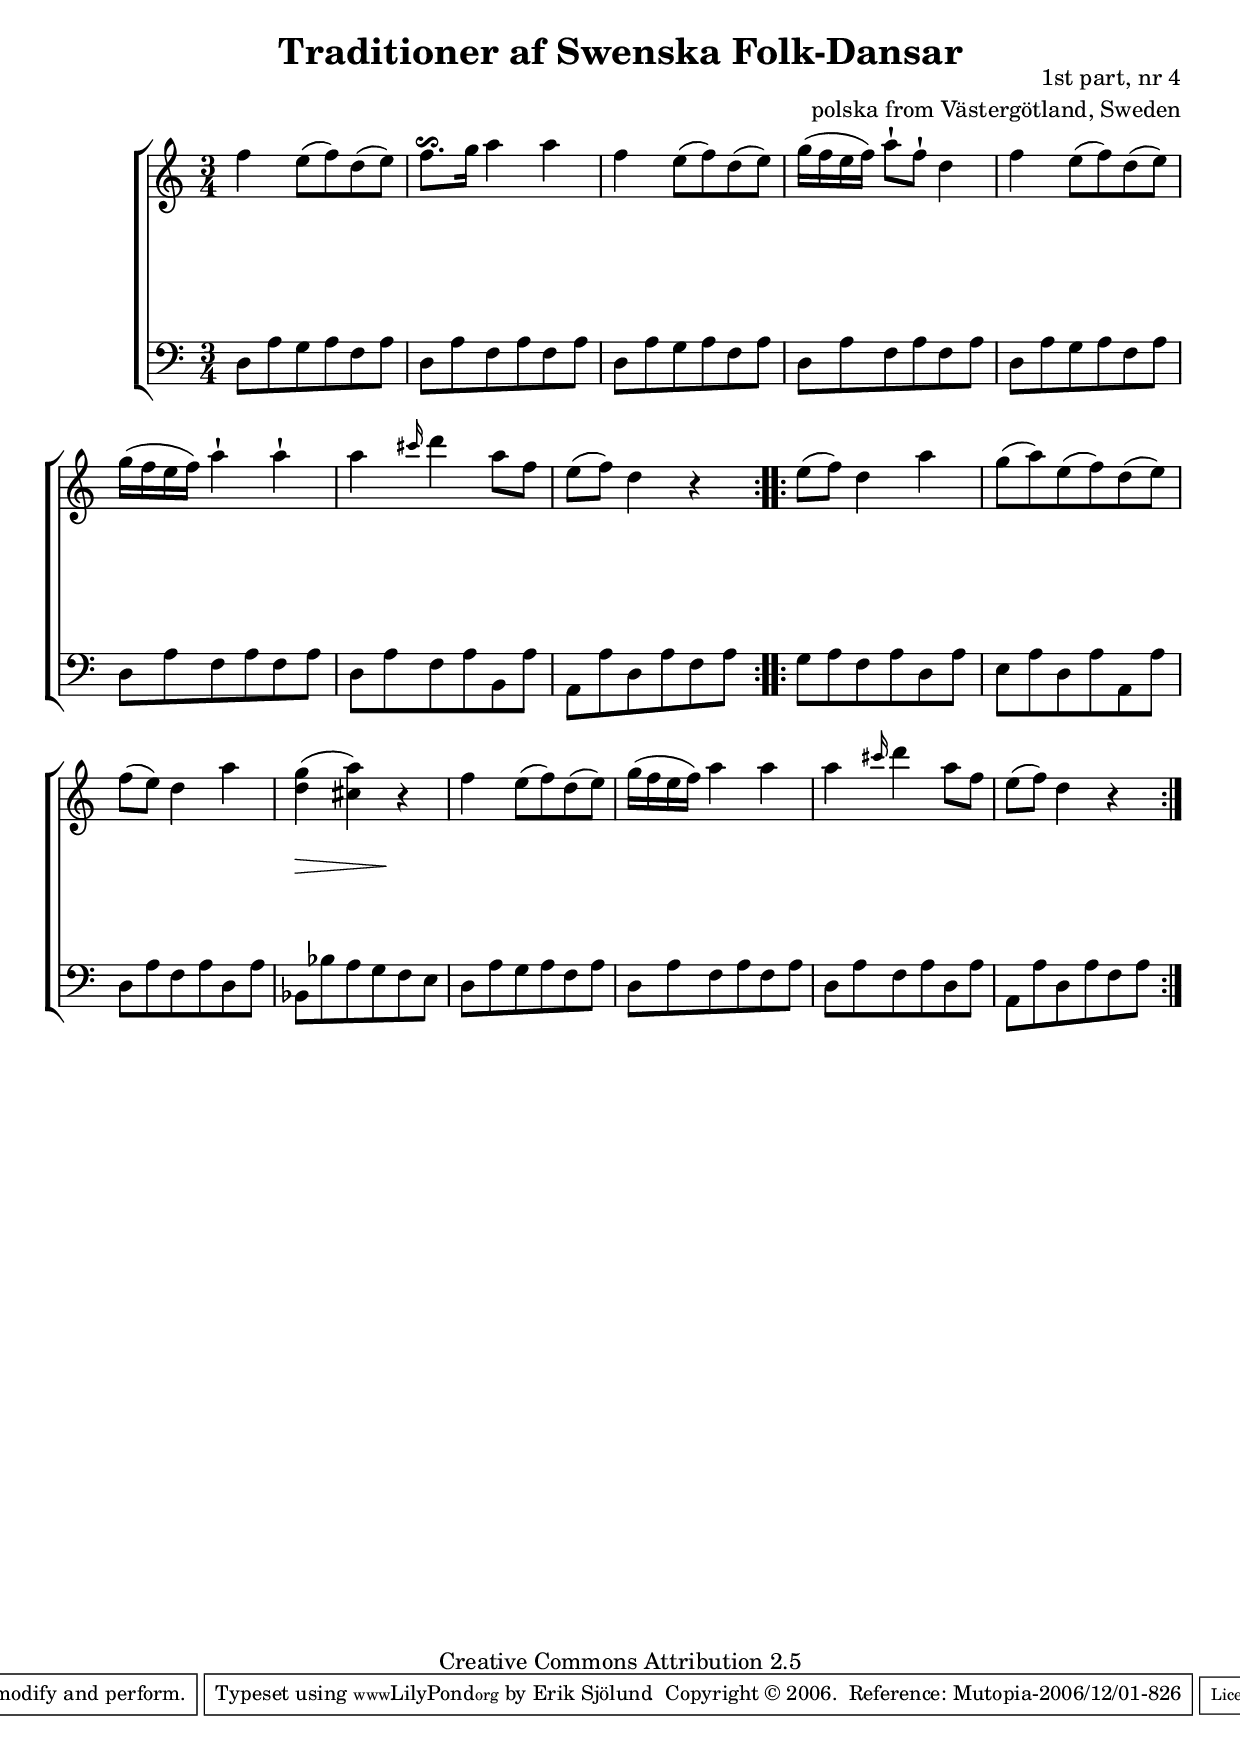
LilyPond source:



\header {
    title = "Traditioner af Swenska Folk-Dansar"
    opus = \markup {
         \column  {
          \right-align  "1st part, nr 4"
   \right-align "polska from Västergötland, Sweden" 
}
 } 
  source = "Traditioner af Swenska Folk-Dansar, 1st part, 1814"



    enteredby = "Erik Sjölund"
				% mutopia headers.

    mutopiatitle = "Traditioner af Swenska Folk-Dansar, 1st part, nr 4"

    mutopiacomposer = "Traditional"
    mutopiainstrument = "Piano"
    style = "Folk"
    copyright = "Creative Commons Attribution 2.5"
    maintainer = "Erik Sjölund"
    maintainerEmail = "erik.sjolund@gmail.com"




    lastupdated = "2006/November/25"
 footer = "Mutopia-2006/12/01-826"
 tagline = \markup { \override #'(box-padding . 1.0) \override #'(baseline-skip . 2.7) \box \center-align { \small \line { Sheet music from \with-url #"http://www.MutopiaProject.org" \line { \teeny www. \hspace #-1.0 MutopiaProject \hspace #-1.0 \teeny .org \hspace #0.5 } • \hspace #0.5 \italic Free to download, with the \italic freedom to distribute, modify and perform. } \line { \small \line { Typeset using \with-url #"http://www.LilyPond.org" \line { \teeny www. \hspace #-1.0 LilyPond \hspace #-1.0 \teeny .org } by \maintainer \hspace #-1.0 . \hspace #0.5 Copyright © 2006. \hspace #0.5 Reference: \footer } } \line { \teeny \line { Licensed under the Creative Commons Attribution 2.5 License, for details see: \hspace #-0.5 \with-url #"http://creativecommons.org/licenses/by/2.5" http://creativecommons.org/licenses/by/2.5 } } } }
  }




     \version "2.8.5"








global={
	\time 3/4
	\key a \minor
}
    
upper =  {
  \global
  \repeat volta 2 {
	f''4 e''8( f'') d''( e'') |
	f''8. \reverseturn g''16 a''4 a'' |
	f''4 e''8( f'') d''( e'') |
	g''16( f'' e'' f'') a''8\staccatissimo f''\staccatissimo d''4 |
	f''4 e''8( f'') d''( e'') |

	g''16( f'' e'' f'') a''4\staccatissimo a''\staccatissimo |

	a'' \grace cis'''16 d'''4 a''8 f'' |
	e''8( f'') d''4 r |
}
  \repeat volta 2 {
	e''8( f'') d''4 a'' |
	g''8( a'') e''( f'') d''( e'') |
	f''( e'') d''4 a'' |

	<d'' g''>( <cis'' a''>) r |
	f''4 e''8( f'') d''( e'') |
	g''16( f'' e'' f'') a''4 a'' |
	a'' \grace cis'''16 d'''4 a''8 f'' |
	e''8( f'') d''4 r |

  }
}
     
lower =  {
  \global \clef bass
  \repeat volta 2 {
	d8 a g a f a |
	d a f a f a |
	d a g a f a |
	d a f a f a |
	d8 a g a f a |
	d a f a f a |

	d a f a b, a |
	a, a d a f a |

}
  \repeat volta 2 {

	g a f a d a |
	e a d a a, a |
	d a f a d a |

	bes, bes a g f e |
	d a g a f a |
	d a f a f a |
	d a f a d a |
	a, a d a f a 


  }
}

dynamics = {
  \repeat volta 2 {


s2.*8
}
  \repeat volta 2 {
\once \override DynamicText #'transparent = ##t 
s2. \mf

s2.*2

s8  \> s4 s8   \!  s4
s2.*4


  }
}



\score {
  \new PianoStaff \with{systemStartDelimiter = #'SystemStartBracket } <<
    \new Staff = "upper" \upper
    \new Dynamics = "dynamics" \dynamics
    \new Staff = "lower" <<
      \clef bass
      \lower
    >>
  >>

  \layout {
    \context {
      \type "Engraver_group"
      \name Dynamics
      \alias Voice % So that \cresc works, for example.
      \consists "Output_property_engraver"
%      \override VerticalAxisGroup #'minimum-Y-extent = #'(-1 . 1)
      \consists "Piano_pedal_engraver"
      \consists "Script_engraver"
      \consists "Dynamic_engraver"
      \consists "Text_engraver"
      \override TextScript #'font-size = #2
      \override TextScript #'font-shape = #'italic

      \override DynamicText #'extra-offset = #'(0 . 2.5)
      \override Hairpin #'extra-offset = #'(0 . 2.5)


      \consists "Skip_event_swallow_translator"
      \consists "Axis_group_engraver"
    }
    \context {\Score \remove "Bar_number_engraver"}
    \context {
      \PianoStaff
      \accepts Dynamics
   \override VerticalAlignment #'forced-distance = #7
  \override SpanBar #'transparent = ##t

    }
  }
}

          


mididynamics = { \dynamics } 
midiupper = { \upper }
midilower = { \lower }

          




\score {
  \unfoldRepeats
  \new PianoStaff <<
    \new Staff = "upper" <<  \midiupper  \mididynamics >>
    \new Staff = "lower" <<  \midilower  \mididynamics >>
  >>
  \midi {
    \context {
      \type "Performer_group"
      \name Dynamics
      \consists "Piano_pedal_performer"
    }
    \context {
      \PianoStaff
      \accepts Dynamics
    }
 \tempo 4=100    
  }
}






  


